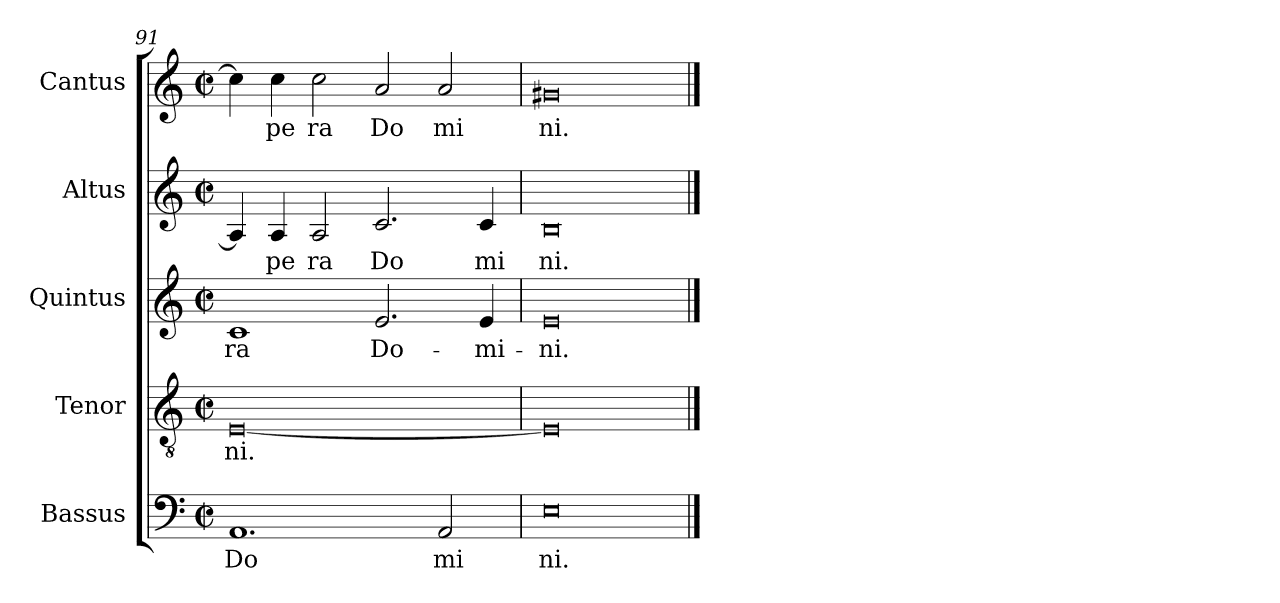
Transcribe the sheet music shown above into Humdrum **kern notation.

**kern	**text	**kern	**text	**kern	**text	**kern	**text	**kern	**text
*part5	*part5	*part4	*part4	*part3	*part3	*part2	*part2	*part1	*part1
*staff5	*staff5	*staff4	*staff4	*staff3	*staff3	*staff2	*staff2	*staff1	*staff1
*I"Bassus	*	*I"Tenor	*	*I"Quintus	*	*I"Altus	*	*I"Cantus	*
*clefF4	*	*clefGv2	*	*clefG2	*	*clefG2	*	*clefG2	*
*k[]	*	*k[]	*	*k[]	*	*k[]	*	*k[]	*
*C:	*	*C:	*	*C:	*	*C:	*	*C:	*
*M2/2	*	*M2/2	*	*M2/2	*	*M2/2	*	*M2/2	*
*met(c|)	*	*met(c|)	*	*met(c|)	*	*met(c|)	*	*met(c|)	*
=91	=91	=91	=91	=91	=91	=91	=91	=91	=91
!	!LO:LY:b:cj	!	!LO:LY:b:cj	!	!LO:LY:b:cj	!	!LO:LY:b:cj	!	!LO:LY:b:cj
1.AA	Do	[<0E	-ni.	1c	-ra	4A/]	.	4cc\]	.
!	!	!	!	!	!	!	!LO:LY:b:cj	!	!LO:LY:b:cj
.	.	.	.	.	.	4A/	pe	4cc\	pe
!	!	!	!	!	!	!	!LO:LY:b:cj	!	!LO:LY:b:cj
.	.	.	.	.	.	2A/	ra	2cc\	ra
!	!	!	!	!	!LO:LY:b:cj	!	!LO:LY:b:cj	!	!LO:LY:b:cj
.	.	.	.	2.e/	Do-	2.c/	Do	2a/	Do
!	!LO:LY:b:cj	!	!	!	!	!	!	!	!LO:LY:b:cj
2AA/	mi	.	.	.	.	.	.	2a/	mi
!	!	!	!	!	!LO:LY:b:cj	!	!LO:LY:b:cj	!	!
.	.	.	.	4e/	-mi-	4c/	mi	.	.
=92	=92	=92	=92	=92	=92	=92	=92	=92	=92
!	!LO:LY:b:cj	!	!LO:LY:b:cj	!	!LO:LY:b:cj	!	!LO:LY:b:cj	!	!LO:LY:b:cj
0E	ni.	0E]	.	0e	-ni.	0B	ni.	0g#X	ni.
==	==	==	==	==	==	==	==	==	==
*-	*-	*-	*-	*-	*-	*-	*-	*-	*-
